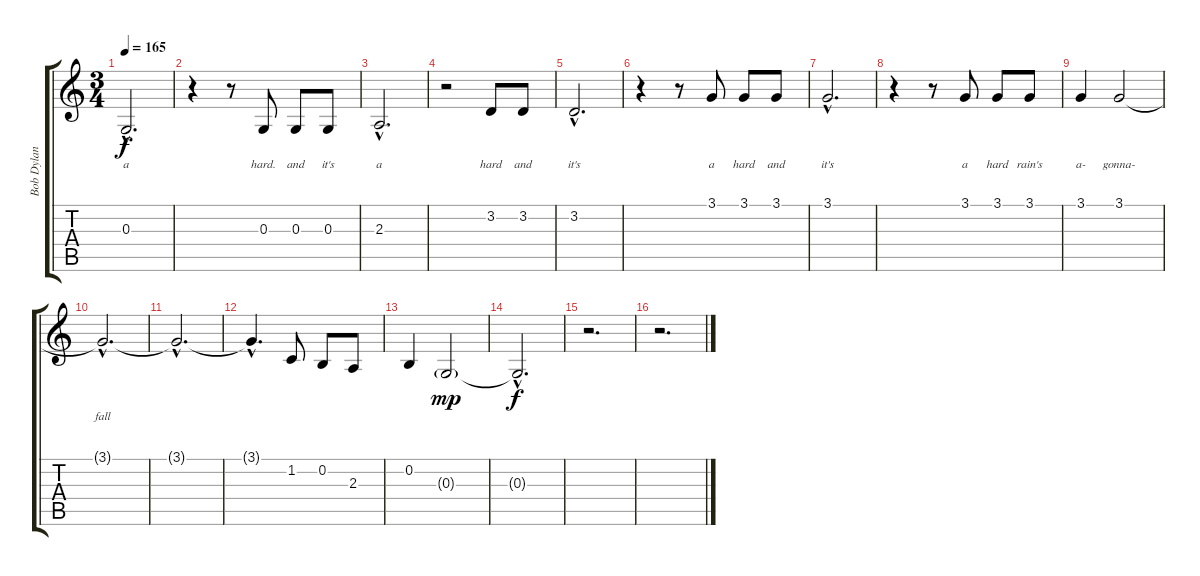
\track ("Bob Dylan Voice" "Bob Dylan ") {instrument harmonica}
\staff {score tabs}
\tuning (E4 B3 G3 D3 A2 E2) {hide}
\ts (3 4)
\tempo 165
\clef g2
\ks c
0.3{hac}.2{d lyrics (0 "a") lyrics (1 "") lyrics (2 "") lyrics (3 "") lyrics (4 "") dy f} |
r.4 r.8 0.3.8{lyrics (0 "hard.") lyrics (1 "") lyrics (2 "") lyrics (3 "") lyrics (4 "")} 0.3.8{lyrics (0 "and") lyrics (1 "") lyrics (2 "") lyrics (3 "") lyrics (4 "")} 0.3.8{lyrics (0 "it's") lyrics (1 "") lyrics (2 "") lyrics (3 "") lyrics (4 "")} |
2.3{hac}.2{d lyrics (0 "a") lyrics (1 "") lyrics (2 "") lyrics (3 "") lyrics (4 "")} |
r.2 3.2.8{lyrics (0 "hard") lyrics (1 "") lyrics (2 "") lyrics (3 "") lyrics (4 "")} 3.2.8{lyrics (0 "and") lyrics (1 "") lyrics (2 "") lyrics (3 "") lyrics (4 "")} |
3.2{hac}.2{d lyrics (0 "it's") lyrics (1 "") lyrics (2 "") lyrics (3 "") lyrics (4 "")} |
r.4 r.8 3.1.8{lyrics (0 "a") lyrics (1 "") lyrics (2 "") lyrics (3 "") lyrics (4 "")} 3.1.8{lyrics (0 "hard") lyrics (1 "") lyrics (2 "") lyrics (3 "") lyrics (4 "")} 3.1.8{lyrics (0 "and") lyrics (1 "") lyrics (2 "") lyrics (3 "") lyrics (4 "")} |
3.1{hac}.2{d lyrics (0 "it's") lyrics (1 "") lyrics (2 "") lyrics (3 "") lyrics (4 "")} |
r.4 r.8 3.1.8{lyrics (0 "a") lyrics (1 "") lyrics (2 "") lyrics (3 "") lyrics (4 "")} 3.1.8{lyrics (0 "hard") lyrics (1 "") lyrics (2 "") lyrics (3 "") lyrics (4 "")} 3.1.8{lyrics (0 "rain's") lyrics (1 "") lyrics (2 "") lyrics (3 "") lyrics (4 "")} |
3.1.4{lyrics (0 "a-") lyrics (1 "") lyrics (2 "") lyrics (3 "") lyrics (4 "")} 3.1.2{lyrics (0 "gonna-") lyrics (1 "") lyrics (2 "") lyrics (3 "") lyrics (4 "")} |
3.1{hac t}.2{d lyrics (0 "fall") lyrics (1 "") lyrics (2 "") lyrics (3 "") lyrics (4 "")} |
3.1{hac t}.2{d lyrics (0 "") lyrics (1 "") lyrics (2 "") lyrics (3 "") lyrics (4 "")} |
3.1{hac t}.4{d lyrics (0 "") lyrics (1 "") lyrics (2 "") lyrics (3 "") lyrics (4 "")} 1.2.8{lyrics (0 "") lyrics (1 "") lyrics (2 "") lyrics (3 "") lyrics (4 "")} 0.2.8 2.3.8 |
0.2.4 0.3{g}.2{dy mp} |
0.3{hac t}.2{d dy f} |
r.2{d} |
r.2{d}
